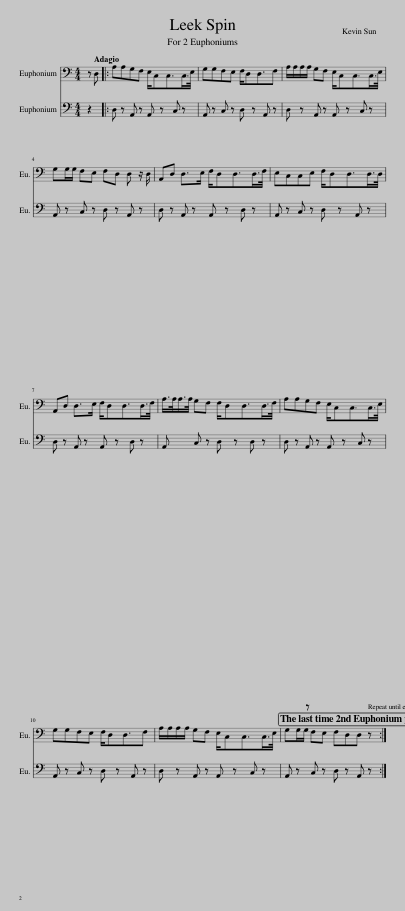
X:1
%%score 1 2
L:1/8
M:4/4
I:linebreak $
K:C
V:1 bass
V:2 bass
V:1
 z[Q:1/4=92] D, |: A,A,G,F, E,/C,C,3/2C,/>E,/ | G,G,F,E, F,/D,D,3/2F, | A,/A,/A,/A,/ G,F, E,/C,C,3/2C,/>E,/ |$ G,G,/G,/ F,E, F,D, D, z/ D,/ | %5
 A,,D, D,>E, F,/D,D,3/2D,/>F,/ | E,C,C,E, F,/D,D,3/2D,/>D,/ |$ A,,D, D,>E, F,/D,D,3/2D,/>F,/ | A,/>A,/A,/>A,/ G,F, F,/D,D,3/2D,/>F,/ | A,A,G,F, E,/C,C,3/2C,/>E,/ |$ %10
 G,G,F,E, F,/D,D,3/2F, | A,/A,/A,/A,/ G,F, E,/C,C,3/2C,/>E,/ | G,G,/G,/ F,E, F,D,D, z :| %13
V:2
 z2 |: D, z A,, z A,, z C, z | A,, z C, z D, z A,, z | D, z A,, z A,, z C, z |$ A,, z C, z D, z A,, z | %5
 D, z A,, z A,, z D, z | A,, z C, z D, z A,, z |$ D, z A,, z A,, z D, z | A,, z C, z D, z D, z | D, z A,, z A,, z C, z |$ %10
 A,, z C, z D, z A,, z | D, z A,, z A,, z C, z | A,, z C, z D, z A,, z :| %13
